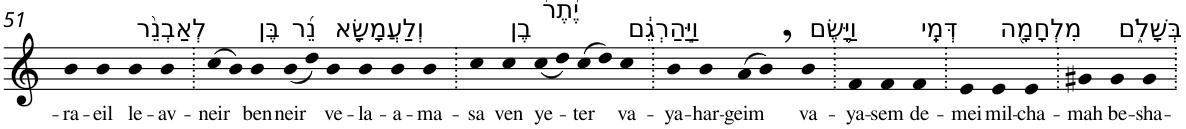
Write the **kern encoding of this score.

**kern	**text
*part1	*part1
*staff1	*staff1
*I"Piano	*
*I'Pno	*
!!LO:PB:g=z
*clefG2	*
*k[]	*
=51	=51
!	!LO:LY:b
4b	-ra-
!	!LO:LY:b
4b	-eil
!LO:TX:a:t=לְאַבְנֵ֨ר	!
!	!LO:LY:b
4b	le-
!	!LO:LY:b
4b	-av-
=52.	=52.
!	!LO:LY:b
(>8cc	-neir
8b)	.
!LO:TX:a:t=בֶּן	!
!	!LO:LY:b
4b	ben
!LO:TX:a:t=נֵ֜ר	!
!	!LO:LY:b
(<8b	neir
8dd)	.
!LO:TX:a:t=וְלַעֲמָשָׂ֤א	!
!	!LO:LY:b
4b	ve-
!	!LO:LY:b
4b	-la-
!	!LO:LY:b
4b	-a-
!	!LO:LY:b
4b	-ma-
=53.	=53.
!	!LO:LY:b
4cc	-sa
!LO:TX:a:t=בֶן	!
!	!LO:LY:b
4cc	ven
!LO:TX:a:t=יֶ֙תֶר֙	!
!	!LO:LY:b
(<8cc	ye-
8dd)	.
!	!LO:LY:b
(>8cc	-ter
8dd)	.
!LO:TX:a:t=וַיַּ֣הַרְגֵ֔ם	!
!	!LO:LY:b
4cc	va-
=54.	=54.
!	!LO:LY:b
4b	-ya-
!	!LO:LY:b
4b	-har-
!	!LO:LY:b
(>8a	-geim
8b,)	.
!LO:TX:a:t=וַיָּ֥שֶׂם	!
!	!LO:LY:b
4b	va-
=55.	=55.
!	!LO:LY:b
4f	-ya-
!	!LO:LY:b
4f	-sem
!LO:TX:a:t=דְּמֵֽי	!
!	!LO:LY:b
4f	de-
=56.	=56.
!	!LO:LY:b
4e	-mei
!LO:TX:a:t=מִלְחָמָ֖ה	!
!	!LO:LY:b
4e	mil-
!	!LO:LY:b
4e	-cha-
=57.	=57.
!	!LO:LY:b
4g#X	-mah
!LO:TX:a:t=בְּשָׁלֹ֑ם	!
!	!LO:LY:b
4g#	be-
!	!LO:LY:b
4g#	-sha-
=.	=.
*-	*-
